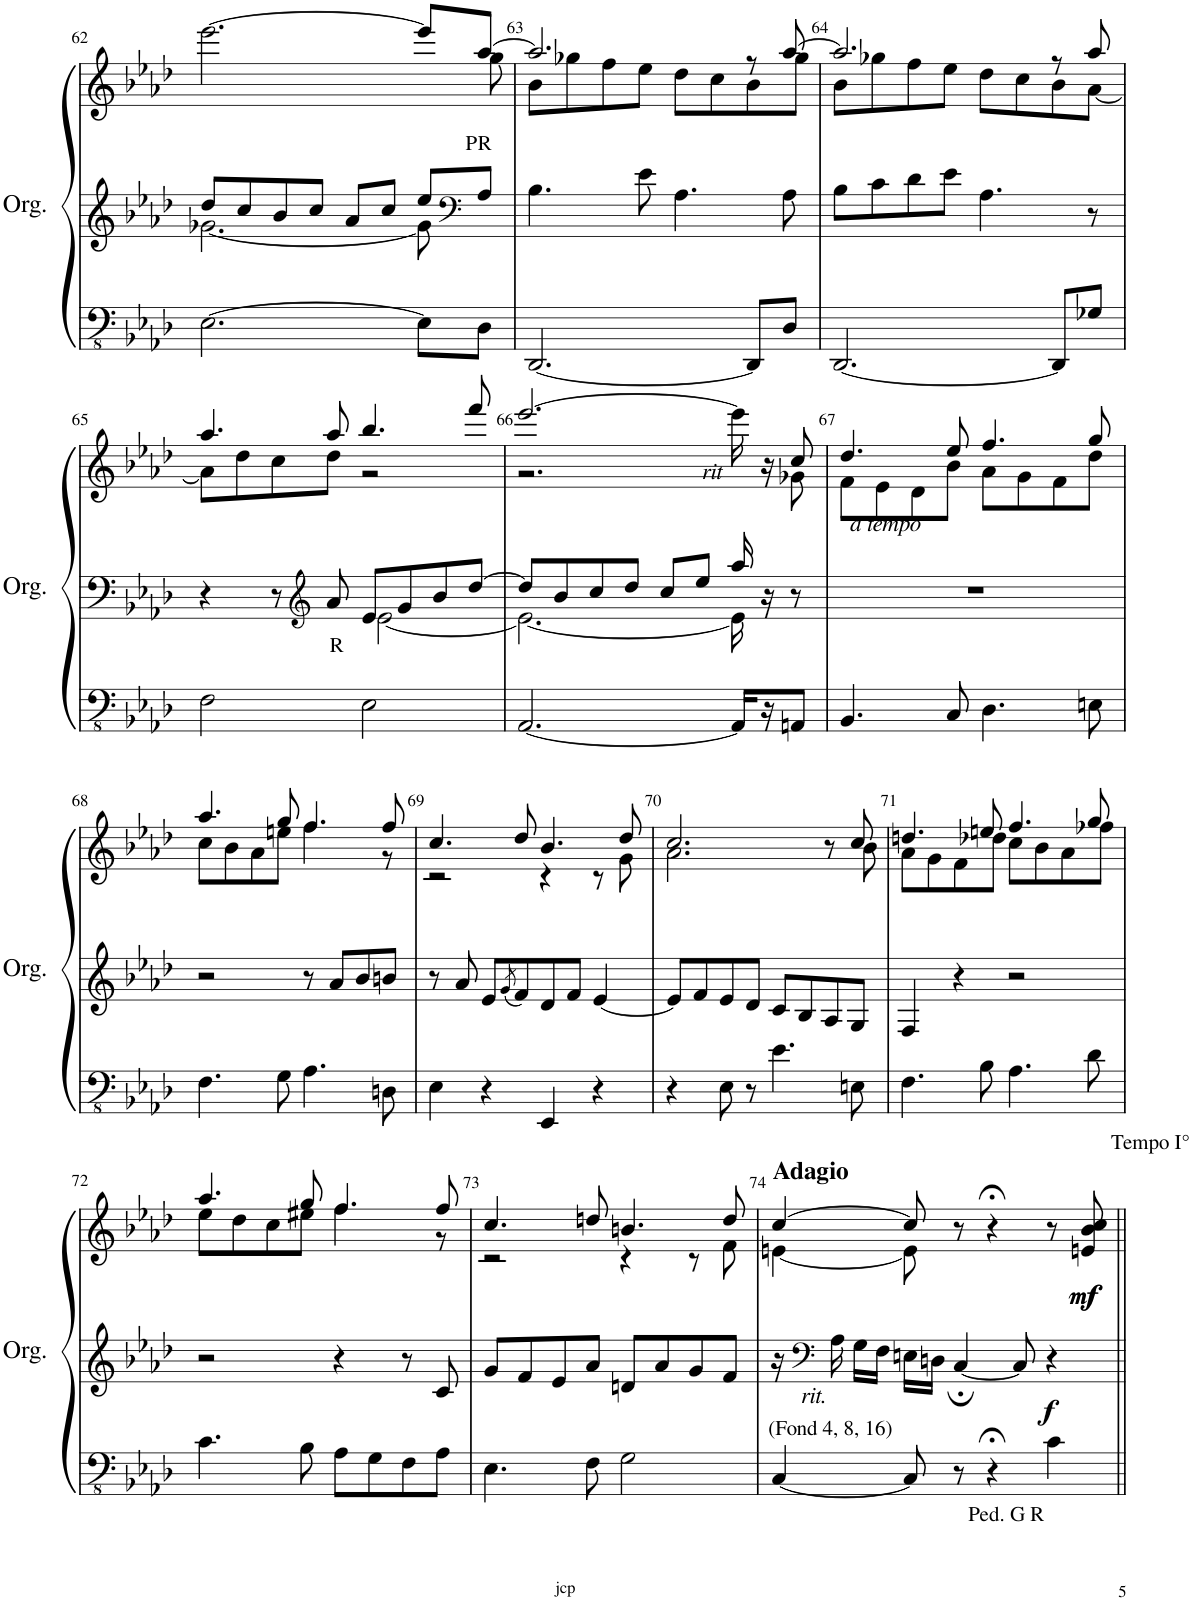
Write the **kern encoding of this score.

**kern	**kern	**kern	**dynam
*part1	*part1	*part1	*part1
*staff3	*staff2	*staff1	*staff1/2/3
*I"Orgue à tuyaux	*	*	*
*I'Org.	*	*	*
!!LO:PB:g=z
*clefFv4	*clefG2	*clefG2	*
*k[b-e-a-d-]	*k[b-e-a-d-]	*k[b-e-a-d-]	*
*M4/4	*M4/4	*M4/4	*
*met(c)	*met(c)	*met(c)	*
=62	=62	=62	=62
*	*^	*^	*
[2.EE-\	8dd-/L	[2.g-X\	[2.eee-\	2..ryy	.
.	8cc/	.	.	.	.
.	8b-/	.	.	.	.
.	8cc/J	.	.	.	.
.	8a-/L	.	.	.	.
.	8cc/J	.	.	.	.
8EE-\L]	8ee-/L	8g-\]	8eee-/L]	.	.
*	*clefF4	*	*	*	*
!	!LO:TX:a:t=PR	!	!	!	!
8DD-\J	8A-/J	8ryy	[8aa-/J	8gg\	.
*	*v	*v	*	*	*
=63	=63	=63	=63	=63
[2.DDD-/	4.B-\	2.aa-/]	8b-\L	.
.	.	.	8gg-X\	.
.	.	.	8ff\	.
.	8e-\	.	8ee-\J	.
.	4.A-\	.	8dd-\L	.
.	.	.	8cc\	.
8DDD-/L]	.	8r	8b-\	.
8DD-/J	8A-\	[8aa-/	8gg-\J	.
=64	=64	=64	=64	=64
[2.DDD-/	8B-\L	2.aa-/]	8b-\L	.
.	8c\	.	8gg-X\	.
.	8d-\	.	8ff\	.
.	8e-\J	.	8ee-\J	.
.	4.A-\	.	8dd-\L	.
.	.	.	8cc\	.
8DDD-/L]	.	8r	8b-\	.
8GG-X/J	8r	8aa-/	[8a-\J	.
!!LO:LB:g=z	!!
=65	=65	=65	=65	=65
*	*^	*	*	*
2FF\	4r	2ryy	4.aa-/	8a-\L]	.
.	.	.	.	8dd-\	.
.	8r	.	.	8cc\	.
*	*clefG2	*	*	*	*
!	!LO:TX:b:t=R	!	!	!	!
.	8a-/	.	8aa-/	8dd-\J	.
2EE-\	8e-/L	[2e-\	4.bb-/	2r	.
.	8g/	.	.	.	.
.	8b-/	.	.	.	.
.	[8dd-/J	.	8fff/	.	.
=66	=66	=66	=66	=66	=66
[2.AAA-/	8dd-/L]	2.e-\_	[2.eee-/	2.r	.
.	8b-/	.	.	.	.
.	8cc/	.	.	.	.
.	8dd-/J	.	.	.	.
.	8cc/L	.	.	.	.
.	8ee-/J	.	.	.	.
!	!	!	!LO:TX:b:i:t=rit	!	!
16AAA-/LL]	16aa-/	16e-\]	16eee-\]	8ryy	.
16r	16r	8.ryy	16r	.	.
8AAAn/J	8r	.	8cc/	8g-X\	.
*	*v	*v	*	*	*
=67	=67	=67	=67	=67
!	!	!LO:TX:b:i:t=a tempo	!	!
4.BBB-/	1r	4.dd-/	8f\L	.
.	.	.	8e-\	.
.	.	.	8d-\	.
8CC/	.	8ee-/	8b-\J	.
4.DD-\	.	4.ff/	8a-\L	.
.	.	.	8g\	.
.	.	.	8f\	.
8EEn\	.	8gg/	8dd-\J	.
!!LO:LB:g=z	!!
=68	=68	=68	=68	=68
4.FF\	2r	4.aa-/	8cc\L	.
.	.	.	8b-\	.
.	.	.	8a-\	.
8GG\	.	8gg/	8een\J	.
4.AA-\	8r	4.ff/	4.ff\	.
.	8a-/L	.	.	.
.	8b-/	.	.	.
8DDn\	8bn/J	8ff/	8r	.
=69	=69	=69	=69	=69
4EE-\	8r	4.cc/	2r	.
.	8a-/	.	.	.
4r	8e-/L	.	.	.
.	8qg/	.	.	.
.	8f/	8dd-/	.	.
4EEE-/	8d-/	4.b-/	4r	.
.	8f/J	.	.	.
4r	[4e-/	.	8r	.
.	.	8dd-/	8g\	.
=70	=70	=70	=70	=70
4r	8e-/L]	2.cc/	2.a-\	.
.	8f/	.	.	.
8EE-\	8e-/	.	.	.
8r	8d-/J	.	.	.
4.E-\	8c/L	.	.	.
.	8B-/	.	.	.
.	8A-/	8r	8ryy	.
8EEn\	8G/J	8cc/	8b-\	.
=71	=71	=71	=71	=71
4.FF\	4F/	4.ddn/	8a-\L	.
.	.	.	8g\	.
.	4r	.	8f\	.
8BB-\	.	8een/	8dd-X\J	.
4.AA-\	2r	4.ff/	8cc\L	.
.	.	.	8b-\	.
.	.	.	8a-\	.
8D-\	.	8gg/	8ff-X\J	.
!!LO:LB:g=z	!!
=72	=72	=72	=72	=72
4.C\	2r	4.aa-/	8ee-\L	.
.	.	.	8dd-\	.
.	.	.	8cc\	.
8BB-\	.	8gg/	8ee#X\J	.
8AA-\L	4r	4.ff/	4.ff\	.
8GG\	.	.	.	.
8FF\	8r	.	.	.
8AA-\J	8c/	8ff/	8r	.
=73	=73	=73	=73	=73
4.EE-\	8g/L	4.cc/	2r	.
.	8f/	.	.	.
.	8e-/	.	.	.
8FF\	8a-/J	8ddn/	.	.
2GG\	8dn/L	4.bn/	4r	.
.	8a-/	.	.	.
.	8g/	.	8r	.
.	8f/J	8dd/	8f\	.
=74	=74	=74	=74	=74
!	!	!LO:TX:a:B:t=Adagio	!	!
!LO:TX:a:t=(Fond 4, 8, 16)	!	!	!	!
[4CC/	16r	[4cc/	[4en\	.
*	*clefF4	*	*	*
!	!LO:TX:b:i:t=rit.	!	!	!
.	16A-\	.	.	.
.	16G\LL	.	.	.
.	16F\JJ	.	.	.
8CC/]	16En\LL	8cc/]	8e\]	.
.	16Dn\JJ	.	.	.
8r	[4C;/	8r	2ryy	.
!LO:TX:b:t=Ped. G R	!	!	!	!
4r;<	.	4r;<	.	.
.	8C/]	.	.	.
!	!	!	!	!LO:DY:a=3
4C\	4r	8r	.	f
!	!	!LO:TX:a:t=Tempo I°	!	!
!	!	!	!	!LO:DY:b
!	!	!	!	!LO:DY:n=1:b
.	.	8en/ 8b-/ 8cc/	8ryy	mf mf
*	*	*v	*v	*
=||	=||	=||	=||
*-	*-	*-	*-
